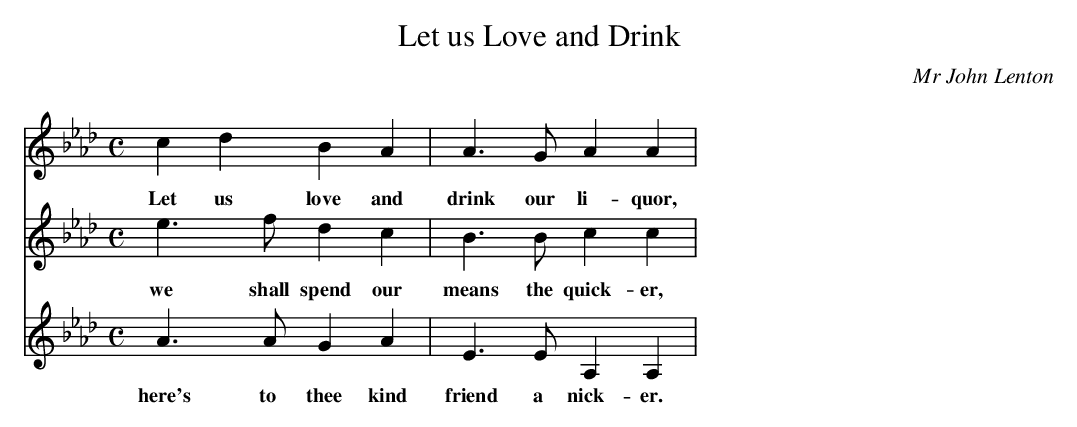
X:1
T:Let us Love and Drink
C:Mr John Lenton
M:C
L:1/4
K:Ab
V:1
cdBA|A>GAA|
w:Let us love and drink our li-quor,
V:2
e>fdc|B>Bcc|
w:we shall spend our means the quick-er,
V:3
A>AGA|E>EA,A,|
w:here's to thee kind friend a nick-er.
